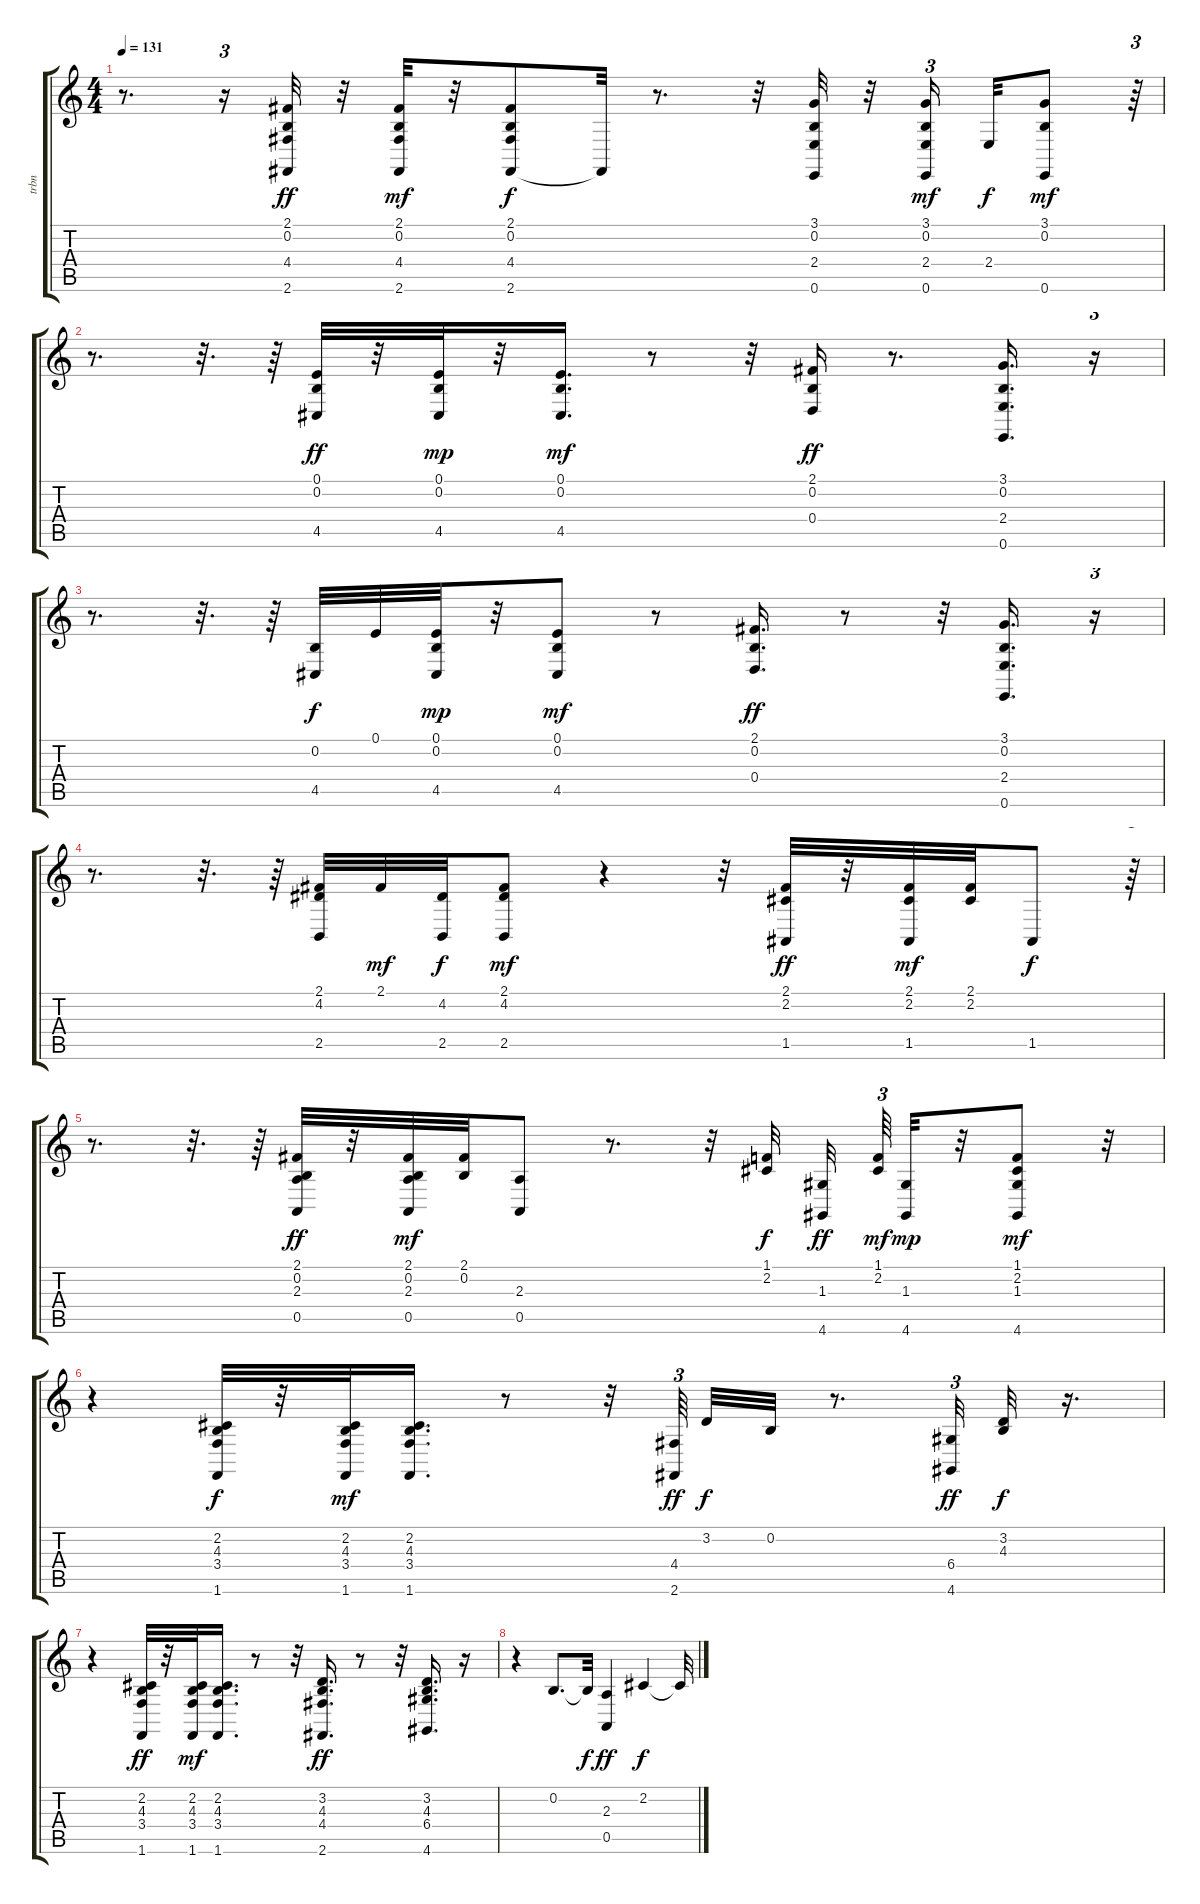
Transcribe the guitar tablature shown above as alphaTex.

\track ("trbn" "trbn") {instrument trombone}
\staff {score tabs}
\tuning (E4 B3 G3 D3 A2 E2) {hide}
\ts (4 4)
\tempo 131
\clef g2
\ks c
r.8{d dy mf} r.16{tu (3 2)} (2.1 0.2 4.4 2.6).32{dy ff} r.32 (2.1 0.2 4.4 2.6).32{dy mf} r.32 (2.1 0.2 4.4 2.6).8{dy f} 2.6{t}.32 r.8{d} r.32 (3.1 0.2 2.4 0.6).32 r.32 (3.1 0.2 2.4 0.6).16{tu (3 2) dy mf} 2.4.32{dy f} (3.1 0.2 0.6).8{dy mf} r.64{tu (3 2)} |
r.8{d} r.32{d} r.64 (0.1 0.2 4.5).32{dy ff} r.32 (0.1 0.2 4.5).32{dy mp} r.32 (0.1 0.2 4.5).16{d dy mf} r.8 r.32 (2.1 0.2 0.4).16{dy ff} r.8{d} (3.1 0.2 2.4 0.6).16{d} r.16{tu (3 2)} |
r.8{d} r.32{d} r.64 (0.2 4.5).32{dy f} 0.1.32 (0.1 0.2 4.5).32{dy mp} r.32 (0.1 0.2 4.5).8{dy mf} r.8 (2.1 0.2 0.4).16{d dy ff} r.8 r.32 (3.1 0.2 2.4 0.6).16{d} r.16{tu (3 2)} |
r.8{d} r.32{d} r.64 (2.1 4.2 2.5).32 2.1.32{dy mf} (4.2 2.5).32{dy f} (2.1 4.2 2.5).8{dy mf} r.4 r.32 (2.1 2.2 1.5).32{dy ff} r.32 (2.1 2.2 1.5).32{dy mf} (2.1 2.2).32 1.5.8{dy f} r.64{tu (3 2)} |
r.8{d} r.32{d} r.64 (2.1 0.2 2.3 0.5).32{dy ff} r.32 (2.1 0.2 2.3 0.5).32{dy mf} (2.1 0.2).32 (2.3 0.5).8 r.8{d} r.32 (1.1 2.2).32{dy f} (1.3 4.6).32{dy ff} (1.1 2.2).64{tu (3 2) dy mf} (1.3 4.6).32{dy mp} r.32 (1.1 2.2 1.3 4.6).8{dy mf} r.32 |
r.4 (2.2 4.3 3.4 1.6).32{dy f} r.32 (2.2 4.3 3.4 1.6).32{dy mf} (2.2 4.3 3.4 1.6).16{d} r.8 r.32 (4.4 2.6).64{tu (3 2) dy ff} 3.2.32{dy f} 0.2.32 r.8{d} (6.4 4.6).32{tu (3 2) dy ff} (3.2 4.3).32{dy f} r.16{d} |
r.4 (2.2 4.3 3.4 1.6).32{dy ff} r.32 (2.2 4.3 3.4 1.6).32{dy mf} (2.2 4.3 3.4 1.6).16{d} r.8 r.32 (3.2 4.3 4.4 2.6).16{d dy ff} r.8 r.32 (3.2 4.3 6.4 4.6).16{d} r.16 |
r.4 0.2.8{d} 0.2{t}.32{dy f} (2.3 0.5).4{dy ff} 2.2.4{dy f} 2.2{t}.32
